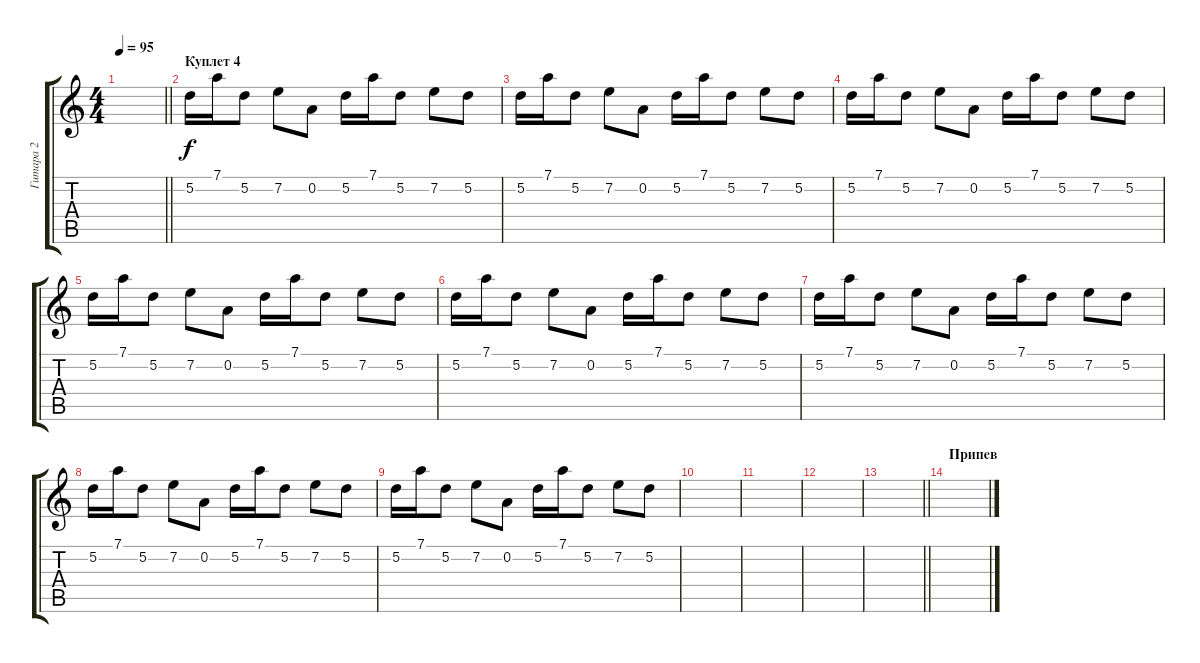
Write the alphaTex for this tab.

\track ("Гитара 2" "Гитара 2") {instrument electricguitarjazz}
\staff {score tabs}
\tuning (D4 A3 F3 C3 G2 D2) {hide}
\ts (4 4)
\tempo 95
\clef g2
\barLineRight lightlight
\ks c
|
\section ("" "Куплет 4")
5.2.16{volume 2 balance 8 instrument electricguitarjazz} 7.1.16 5.2.8 7.2.8 0.2.8 5.2.16 7.1.16 5.2.8 7.2.8 5.2.8 |
5.2.16 7.1.16 5.2.8 7.2.8 0.2.8 5.2.16 7.1.16 5.2.8 7.2.8 5.2.8 |
5.2.16 7.1.16 5.2.8 7.2.8 0.2.8 5.2.16 7.1.16 5.2.8 7.2.8 5.2.8 |
5.2.16 7.1.16 5.2.8 7.2.8 0.2.8 5.2.16 7.1.16 5.2.8 7.2.8 5.2.8 |
5.2.16 7.1.16 5.2.8 7.2.8 0.2.8 5.2.16 7.1.16 5.2.8 7.2.8 5.2.8 |
5.2.16 7.1.16 5.2.8 7.2.8 0.2.8 5.2.16 7.1.16 5.2.8 7.2.8 5.2.8 |
5.2.16 7.1.16 5.2.8 7.2.8 0.2.8 5.2.16 7.1.16 5.2.8 7.2.8 5.2.8 |
5.2.16 7.1.16 5.2.8 7.2.8 0.2.8 5.2.16 7.1.16 5.2.8 7.2.8 5.2.8 |
|
|
|
\barLineRight lightlight
|
\section ("" "Припев")
